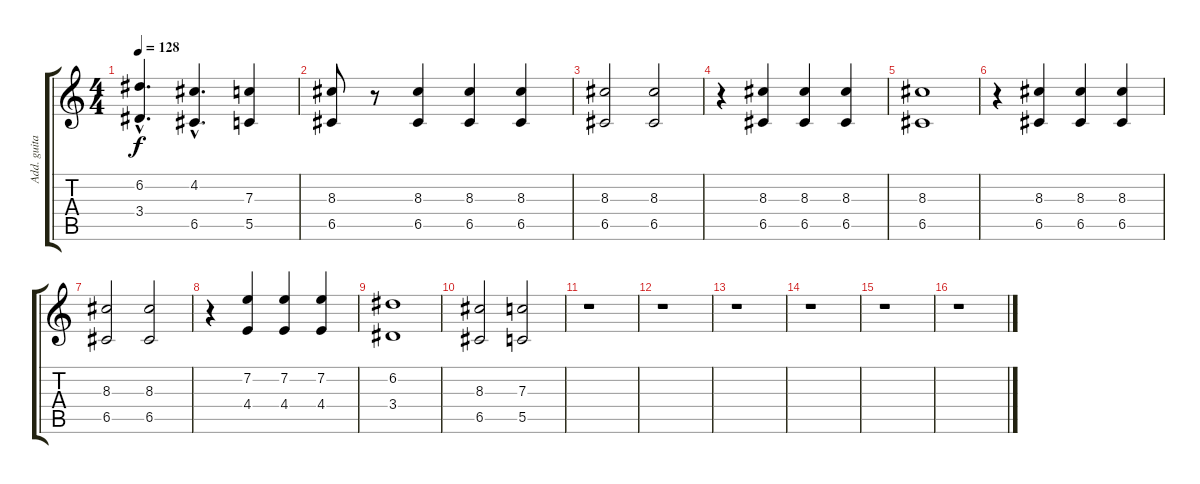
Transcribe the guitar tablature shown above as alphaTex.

\track ("Add. guitar" "Add. guita") {instrument distortionguitar}
\staff {score tabs}
\tuning (D4 A3 F3 C3 G2 C2) {hide}
\ts (4 4)
\tempo 128
\clef g2
\ks c
(6.2{hac} 3.4{hac}).4{d dy f} (4.2{hac} 6.5{hac}).4{d} (7.3 5.5).4 |
(8.3 6.5).8 r.8 (8.3 6.5).4 (8.3 6.5).4 (8.3 6.5).4 |
(8.3 6.5).2 (8.3 6.5).2 |
r.4 (8.3 6.5).4 (8.3 6.5).4 (8.3 6.5).4 |
(8.3 6.5).1 |
r.4 (8.3 6.5).4 (8.3 6.5).4 (8.3 6.5).4 |
(8.3 6.5).2 (8.3 6.5).2 |
r.4 (7.2 4.4).4 (7.2 4.4).4 (7.2 4.4).4 |
(6.2 3.4).1 |
(8.3 6.5).2 (7.3 5.5).2 |
r.1 |
r.1 |
r.1 |
r.1 |
r.1 |
r.1
